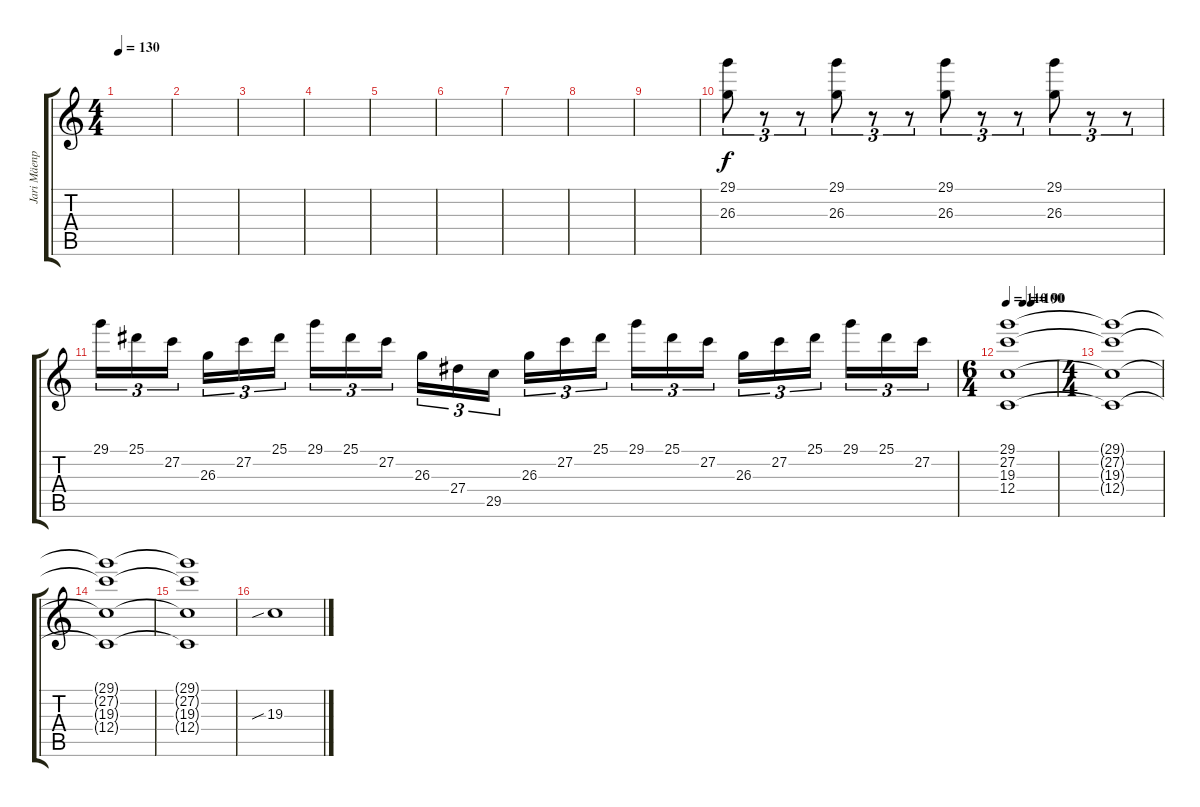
\track ("Jari Mäenpää" "Jari Mäenp") {instrument stringensemble1}
\staff {score tabs}
\tuning (D4 A3 F3 C3 G2 C2) {hide}
\ts (4 4)
\tempo 130
\clef g2
\ks c
|
|
|
|
|
|
|
|
|
(29.1 26.3).8{tu (3 2) volume 9 instrument stringensemble1} r.8{tu (3 2)} r.8{tu (3 2)} (29.1 26.3).8{tu (3 2)} r.8{tu (3 2)} r.8{tu (3 2)} (29.1 26.3).8{tu (3 2)} r.8{tu (3 2)} r.8{tu (3 2)} (29.1 26.3).8{tu (3 2)} r.8{tu (3 2)} r.8{tu (3 2)} |
29.1.16{tu (3 2)} 25.1.16{tu (3 2)} 27.2.16{tu (3 2) beam splitsecondary} 26.3.16{tu (3 2)} 27.2.16{tu (3 2)} 25.1.16{tu (3 2)} 29.1.16{tu (3 2)} 25.1.16{tu (3 2)} 27.2.16{tu (3 2) beam splitsecondary} 26.3.16{tu (3 2)} 27.4.16{tu (3 2)} 29.5.16{tu (3 2)} 26.3.16{tu (3 2)} 27.2.16{tu (3 2)} 25.1.16{tu (3 2) beam splitsecondary} 29.1.16{tu (3 2)} 25.1.16{tu (3 2)} 27.2.16{tu (3 2)} 26.3.16{tu (3 2)} 27.2.16{tu (3 2)} 25.1.16{tu (3 2) beam splitsecondary} 29.1.16{tu (3 2)} 25.1.16{tu (3 2)} 27.2.16{tu (3 2)} |
\ts (6 4)
\tempo 110
\tempo (100 0.3333333333333333)
\tempo (90 0.5)
(29.1 27.2 19.3 12.4).1{volume 0} |
\ts (4 4)
(29.1{t} 27.2{t} 19.3{t} 12.4{t}).1 |
(29.1{t} 27.2{t} 19.3{t} 12.4{t}).1 |
(29.1{t} 27.2{t} 19.3{t} 12.4{t}).1 |
19.3{sib}.1{volume 9 instrument stringensemble2}
